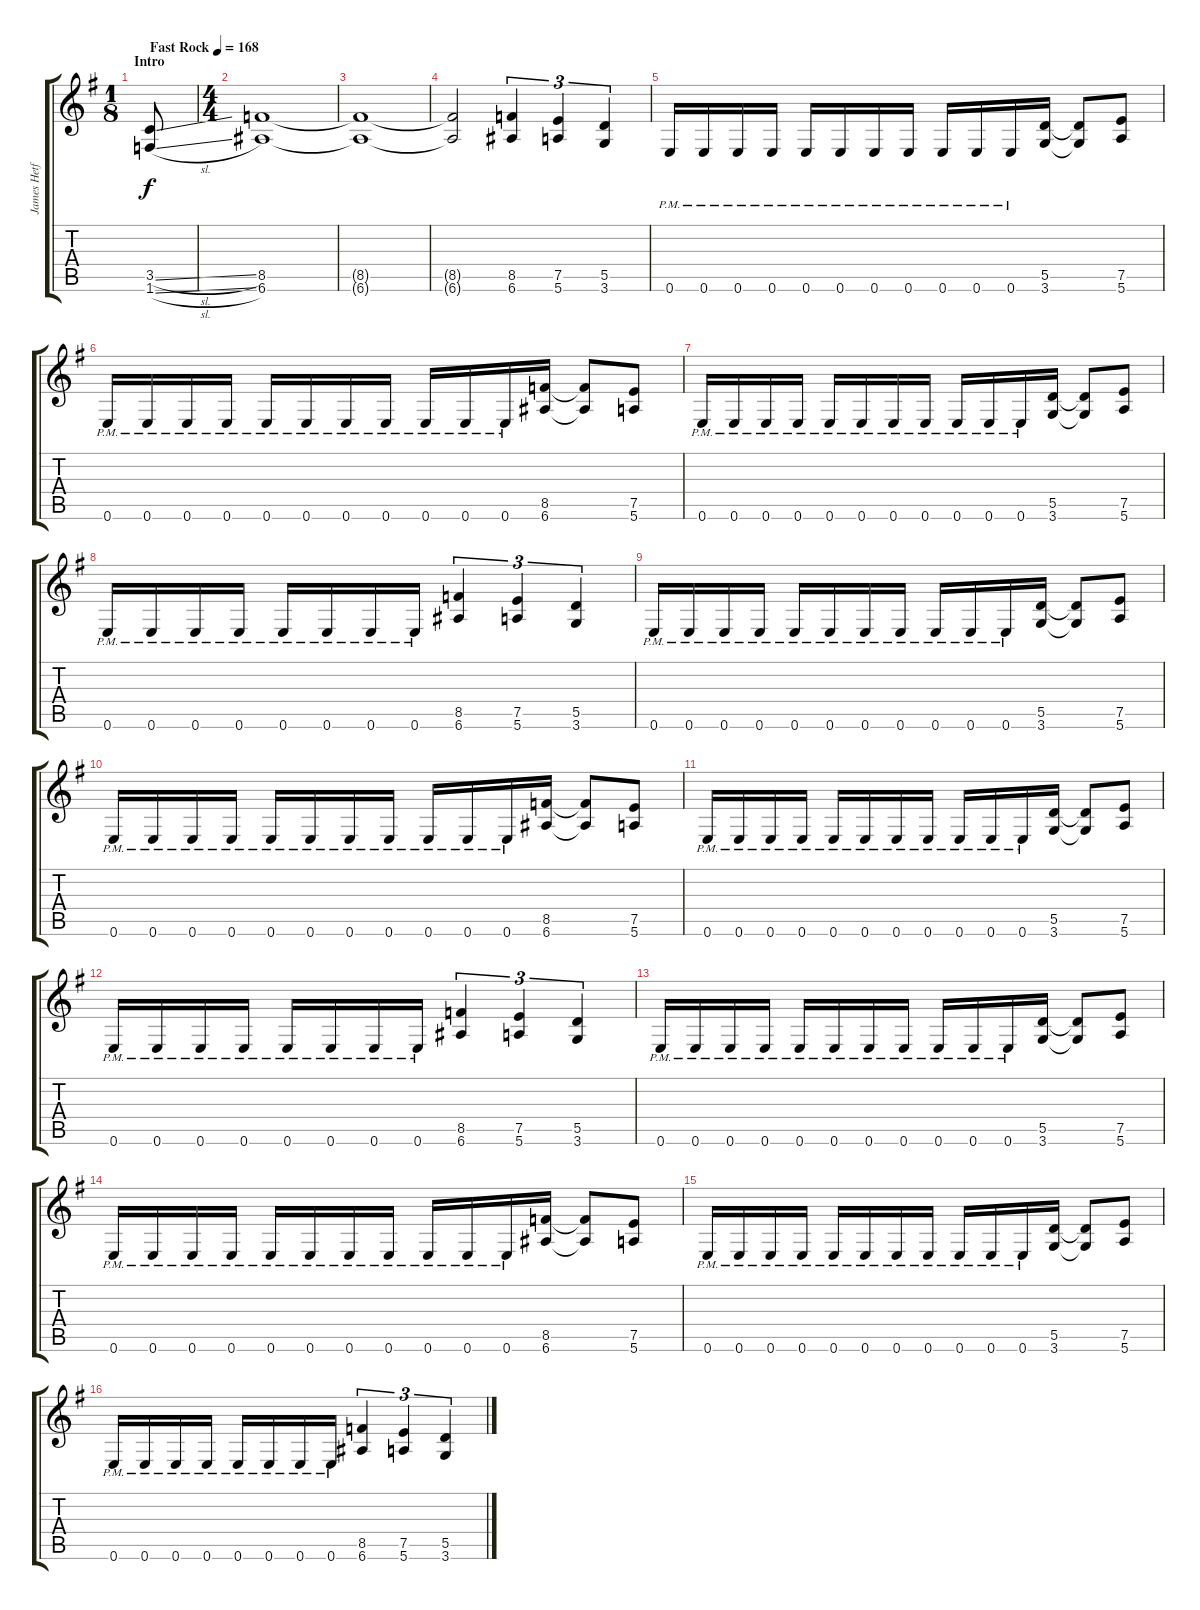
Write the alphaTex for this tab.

\track ("James Hetfield" "James Hetf") {instrument distortionguitar}
\staff {score tabs}
\tuning (E4 B3 G3 D3 A2 E2) {hide}
\ts (1 8)
\section ("" "Intro")
\tempo (168 "Fast Rock")
\clef g2
\ks eminor
(3.5{sl} 1.6{sl}).8{dy f instrument distortionguitar} |
\ts (4 4)
(8.5 6.6).1 |
(8.5{t} 6.6{t}).1 |
(8.5{t} 6.6{t}).2 (8.5 6.6).4{tu (3 2)} (7.5 5.6).4{tu (3 2)} (5.5 3.6).4{tu (3 2)} |
0.6{pm}.16 0.6{pm}.16 0.6{pm}.16 0.6{pm}.16 0.6{pm}.16 0.6{pm}.16 0.6{pm}.16 0.6{pm}.16 0.6{pm}.16 0.6{pm}.16 0.6{pm}.16 (5.5 3.6).16 (5.5{t} 3.6{t}).8 (7.5 5.6).8 |
0.6{pm}.16 0.6{pm}.16 0.6{pm}.16 0.6{pm}.16 0.6{pm}.16 0.6{pm}.16 0.6{pm}.16 0.6{pm}.16 0.6{pm}.16 0.6{pm}.16 0.6{pm}.16 (8.5 6.6).16 (8.5{t} 6.6{t}).8 (7.5 5.6).8 |
0.6{pm}.16 0.6{pm}.16 0.6{pm}.16 0.6{pm}.16 0.6{pm}.16 0.6{pm}.16 0.6{pm}.16 0.6{pm}.16 0.6{pm}.16 0.6{pm}.16 0.6{pm}.16 (5.5 3.6).16 (5.5{t} 3.6{t}).8 (7.5 5.6).8 |
0.6{pm}.16 0.6{pm}.16 0.6{pm}.16 0.6{pm}.16 0.6{pm}.16 0.6{pm}.16 0.6{pm}.16 0.6{pm}.16 (8.5 6.6).4{tu (3 2)} (7.5 5.6).4{tu (3 2)} (5.5 3.6).4{tu (3 2)} |
0.6{pm}.16 0.6{pm}.16 0.6{pm}.16 0.6{pm}.16 0.6{pm}.16 0.6{pm}.16 0.6{pm}.16 0.6{pm}.16 0.6{pm}.16 0.6{pm}.16 0.6{pm}.16 (5.5 3.6).16 (5.5{t} 3.6{t}).8 (7.5 5.6).8 |
0.6{pm}.16 0.6{pm}.16 0.6{pm}.16 0.6{pm}.16 0.6{pm}.16 0.6{pm}.16 0.6{pm}.16 0.6{pm}.16 0.6{pm}.16 0.6{pm}.16 0.6{pm}.16 (8.5 6.6).16 (8.5{t} 6.6{t}).8 (7.5 5.6).8 |
0.6{pm}.16 0.6{pm}.16 0.6{pm}.16 0.6{pm}.16 0.6{pm}.16 0.6{pm}.16 0.6{pm}.16 0.6{pm}.16 0.6{pm}.16 0.6{pm}.16 0.6{pm}.16 (5.5 3.6).16 (5.5{t} 3.6{t}).8 (7.5 5.6).8 |
0.6{pm}.16 0.6{pm}.16 0.6{pm}.16 0.6{pm}.16 0.6{pm}.16 0.6{pm}.16 0.6{pm}.16 0.6{pm}.16 (8.5 6.6).4{tu (3 2)} (7.5 5.6).4{tu (3 2)} (5.5 3.6).4{tu (3 2)} |
0.6{pm}.16 0.6{pm}.16 0.6{pm}.16 0.6{pm}.16 0.6{pm}.16 0.6{pm}.16 0.6{pm}.16 0.6{pm}.16 0.6{pm}.16 0.6{pm}.16 0.6{pm}.16 (5.5 3.6).16 (5.5{t} 3.6{t}).8 (7.5 5.6).8 |
0.6{pm}.16 0.6{pm}.16 0.6{pm}.16 0.6{pm}.16 0.6{pm}.16 0.6{pm}.16 0.6{pm}.16 0.6{pm}.16 0.6{pm}.16 0.6{pm}.16 0.6{pm}.16 (8.5 6.6).16 (8.5{t} 6.6{t}).8 (7.5 5.6).8 |
0.6{pm}.16 0.6{pm}.16 0.6{pm}.16 0.6{pm}.16 0.6{pm}.16 0.6{pm}.16 0.6{pm}.16 0.6{pm}.16 0.6{pm}.16 0.6{pm}.16 0.6{pm}.16 (5.5 3.6).16 (5.5{t} 3.6{t}).8 (7.5 5.6).8 |
0.6{pm}.16 0.6{pm}.16 0.6{pm}.16 0.6{pm}.16 0.6{pm}.16 0.6{pm}.16 0.6{pm}.16 0.6{pm}.16 (8.5 6.6).4{tu (3 2)} (7.5 5.6).4{tu (3 2)} (5.5 3.6).4{tu (3 2)}
